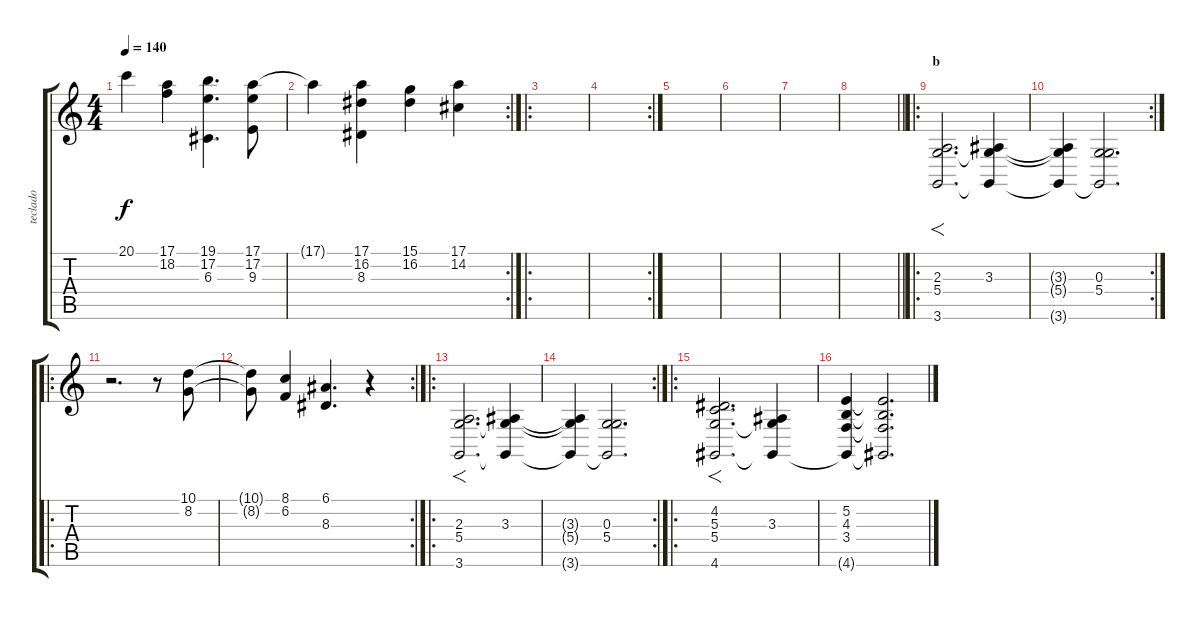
\track ("teclado" "teclado") {instrument lead2sawtooth}
\staff {score tabs}
\tuning (E4 B3 G3 D3 A2 E2) {hide}
\ts (4 4)
\tempo 140
\clef g2
\ks c
20.1.4{dy f} (17.1 18.2).4 (19.1 17.2 6.3).4{d} (17.1 17.2 9.3).8 |
\rc 2
17.1{t}.4 (17.1 16.2 8.3).4 (15.1 16.2).4 (17.1 14.2).4 |
\ro
|
\rc 2
|
|
|
|
\barLineRight lightlight
|
\ro
\section ("" "b")
(2.3 5.4 3.6).2{f d volume 16 balance 3 instrument pad2warm} (3.3 5.4{t} 3.6{t}).4 |
\rc 2
(3.3{t} 5.4{t} 3.6{t}).4{balance 12} (0.3 5.4 3.6{t}).2{d} |
\ro
r.2{d} r.8 (10.1 8.2).8 |
\rc 2
(10.1{t} 8.2{t}).8 (8.1 6.2).4 (6.1 8.3).4{d} r.4 |
\ro
(2.3 5.4 3.6).2{f d volume 16 balance 3 instrument pad2warm} (3.3 5.4{t} 3.6{t}).4 |
\rc 2
(3.3{t} 5.4{t} 3.6{t}).4{balance 12} (0.3 5.4 3.6{t}).2{d} |
\ro
(4.2 5.3 5.4 4.6).2{f d volume 16 balance 3 instrument pad2warm} (3.3 5.4{t} 4.6{t}).4 |
(5.2 4.3 3.4 4.6{t}).4{balance 12} (5.2{t} 4.3{t} 3.4{t} 4.6{t}).2{d}
